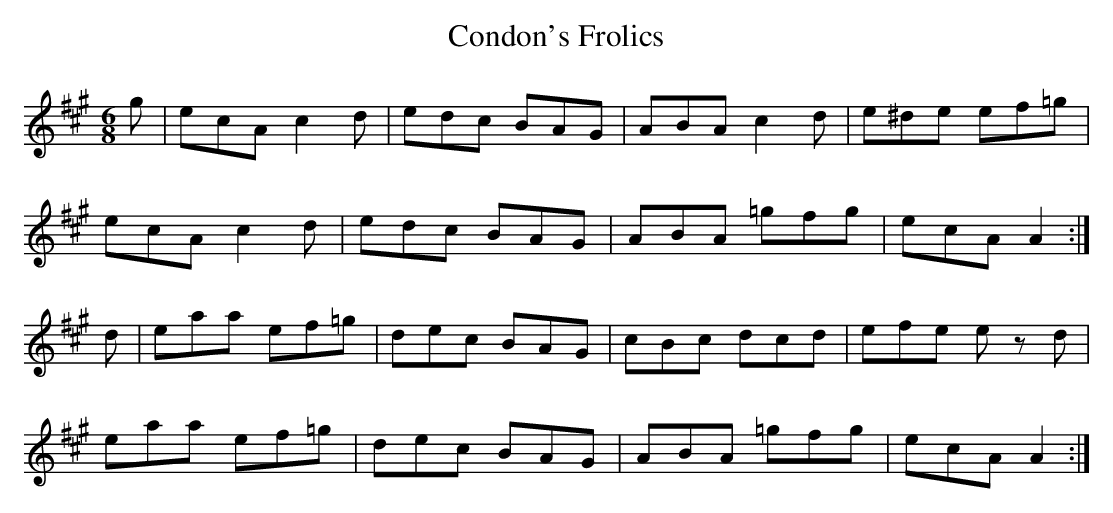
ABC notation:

X:1
T: Condon's Frolics
M: 6/8
L: 1/8
K: A
g|ecA c2d|edc BAG|ABA c2d|e^de ef=g|
ecA c2d|edc BAG|ABA =gfg|ecA A2:|
d|eaa ef=g|dec BAG|cBc dcd|efe e z d|
eaa ef=g|dec BAG|ABA =gfg|ecA A2:|
